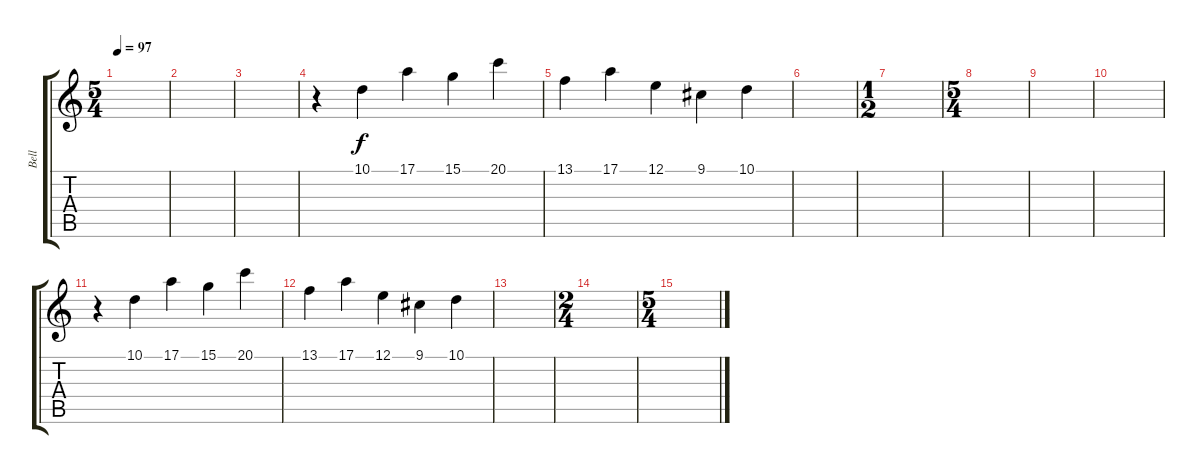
\track ("Bell" "Bell") {instrument koto}
\staff {score tabs}
\tuning (E4 B3 G3 D3 A2 E2) {hide}
\ts (5 4)
\tempo 97
\clef g2
\ks c
|
|
|
r.4 10.1.4 17.1.4 15.1.4 20.1.4 |
13.1.4 17.1.4 12.1.4 9.1.4 10.1.4 |
|
\ts (1 2)
|
\ts (5 4)
|
|
|
r.4 10.1.4 17.1.4 15.1.4 20.1.4 |
13.1.4 17.1.4 12.1.4 9.1.4 10.1.4 |
|
\ts (2 4)
|
\ts (5 4)
